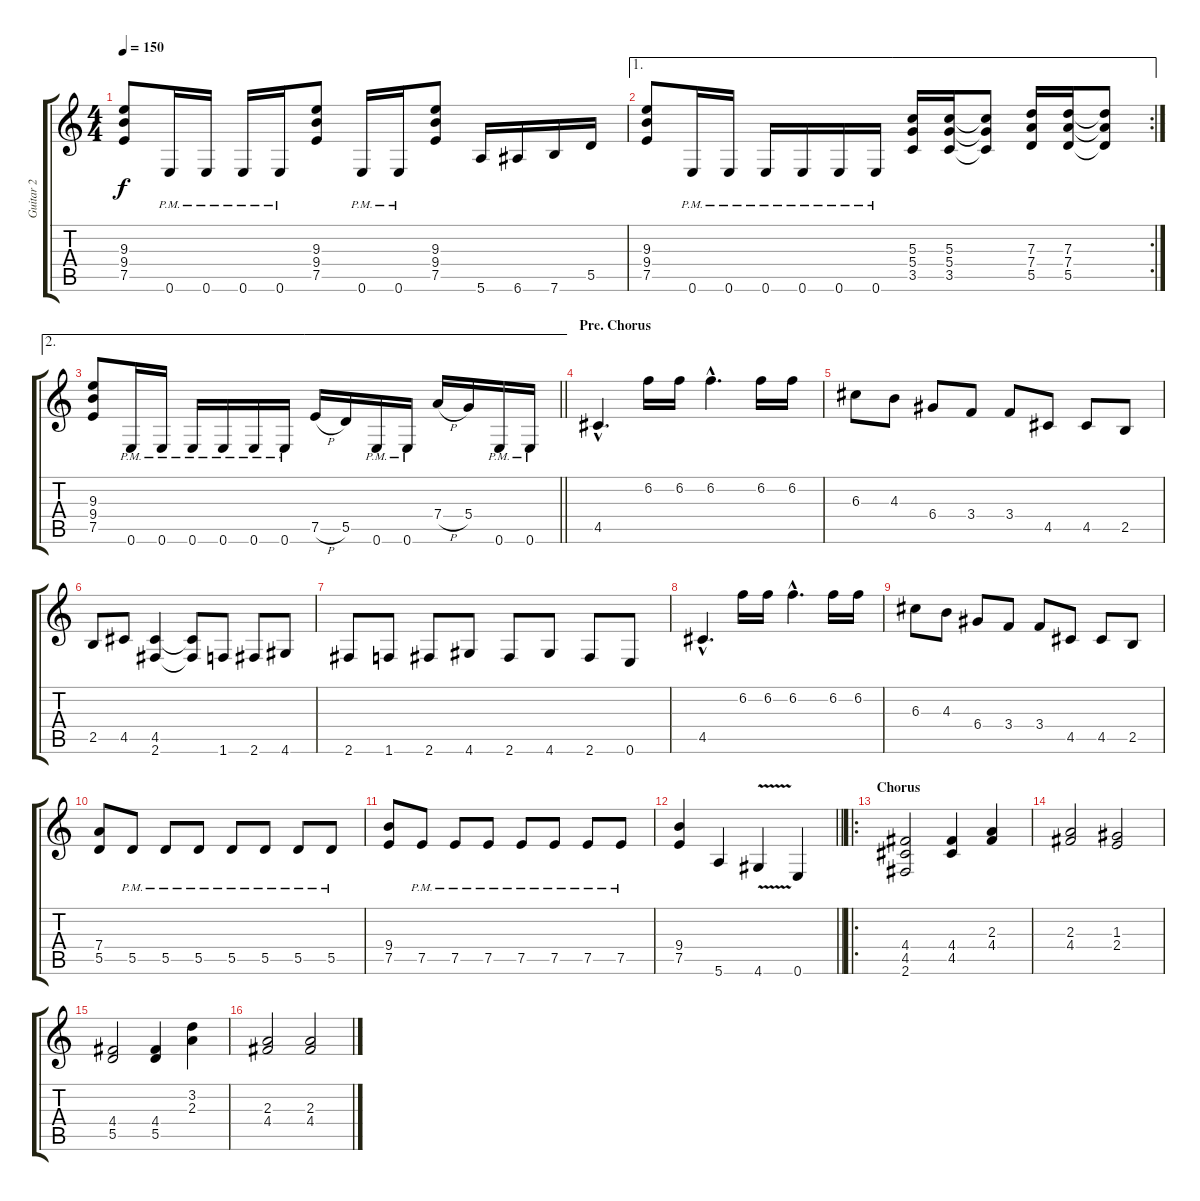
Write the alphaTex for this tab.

\track ("Guitar 2" "Guitar 2") {instrument overdrivenguitar}
\staff {score tabs}
\tuning (E4 B3 G3 D3 A2 E2) {hide}
\ts (4 4)
\tempo 150
\clef g2
\ks c
(9.3 9.4 7.5).8{dy f} 0.6{pm}.16 0.6{pm}.16 0.6{pm}.16 0.6{pm}.16 (9.3 9.4 7.5).8 0.6{pm}.16 0.6{pm}.16 (9.3 9.4 7.5).8 5.6.16 6.6.16 7.6.16 5.5.16 |
\ae 1
\rc 2
(9.3 9.4 7.5).8 0.6{pm}.16 0.6{pm}.16 0.6{pm}.16 0.6{pm}.16 0.6{pm}.16 0.6{pm}.16 (5.3 5.4 3.5).16 (5.3 5.4 3.5).16 (5.3{t} 5.4{t} 3.5{t}).8 (7.3 7.4 5.5).16 (7.3 7.4 5.5).16 (7.3{t} 7.4{t} 5.5{t}).8 |
\ae 2
\barLineRight lightlight
(9.3 9.4 7.5).8 0.6{pm}.16 0.6{pm}.16 0.6{pm}.16 0.6{pm}.16 0.6{pm}.16 0.6{pm}.16 7.5{h}.16 5.5.16 0.6{pm}.16 0.6{pm}.16 7.4{h}.16 5.4.16 0.6{pm}.16 0.6{pm}.16 |
\section ("" "Pre. Chorus")
4.5{hac}.4{d} 6.2.16 6.2.16 6.2{hac}.4{d} 6.2.16 6.2.16 |
6.3.8 4.3.8 6.4.8 3.4.8 3.4.8 4.5.8 4.5.8 2.5.8 |
2.5.8 4.5.8 (4.5 2.6).4 (4.5{t} 2.6{t}).8 1.6.8 2.6.8 4.6.8 |
2.6.8 1.6.8 2.6.8 4.6.8 2.6.8 4.6.8 2.6.8 0.6.8 |
4.5{hac}.4{d} 6.2.16 6.2.16 6.2{hac}.4{d} 6.2.16 6.2.16 |
6.3.8 4.3.8 6.4.8 3.4.8 3.4.8 4.5.8 4.5.8 2.5.8 |
(7.4 5.5).8 5.5{pm}.8 5.5{pm}.8 5.5{pm}.8 5.5{pm}.8 5.5{pm}.8 5.5{pm}.8 5.5{pm}.8 |
(9.4 7.5).8 7.5{pm}.8 7.5{pm}.8 7.5{pm}.8 7.5{pm}.8 7.5{pm}.8 7.5{pm}.8 7.5{pm}.8 |
\barLineRight lightlight
(9.4 7.5).4 5.6.4 4.6{v}.4 0.6.4 |
\ro
\section ("" "Chorus")
(4.4 4.5 2.6).2 (4.4 4.5).4 (2.3 4.4).4 |
(2.3 4.4).2 (1.3 2.4).2 |
(4.4 5.5).2 (4.4 5.5).4 (3.2 2.3).4 |
(2.3 4.4).2 (2.3 4.4).2
